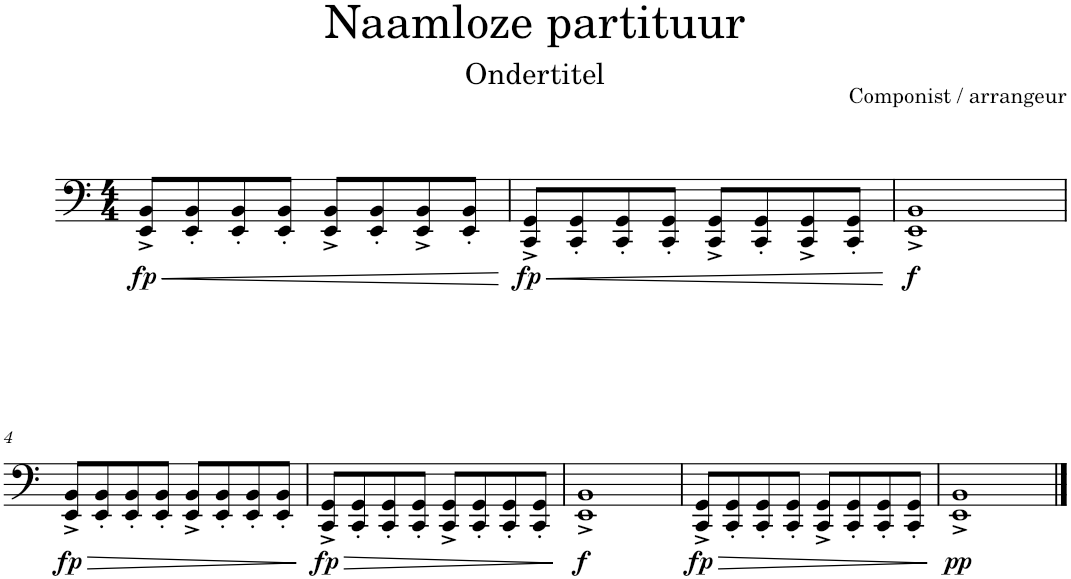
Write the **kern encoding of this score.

**kern	**dynam
*part1	*part1
*staff1	*staff1
*I"Violoncellos	*
*clefF4	*
*k[]	*
*M4/4	*
=1	=1
!	!LO:HP:b
!	!LO:DY:n=1:b
8EE/^ 8BB/^L	< fp
8EE/' 8BB/'	.
8EE/' 8BB/'	.
8EE/' 8BB/'J	.
8EE/^ 8BB/^L	.
8EE/' 8BB/'	.
8EE/^ 8BB/^	.
8EE/' 8BB/'J	.
.	[
=2	=2
!	!LO:HP:b
!	!LO:DY:n=1:b
8CC/^ 8GG/^L	< fp
8CC/' 8GG/'	.
8CC/' 8GG/'	.
8CC/' 8GG/'J	.
8CC/^ 8GG/^L	.
8CC/' 8GG/'	.
8CC/^ 8GG/^	.
8CC/' 8GG/'J	.
.	[
=3	=3
!	!LO:DY:b
1EE^ 1BB^	f
!!LO:LB:g=z
=4	=4
!	!LO:HP:b
!	!LO:DY:n=1:b
8EE/^ 8BB/^L	> fp
8EE/' 8BB/'	.
8EE/' 8BB/'	.
8EE/' 8BB/'J	.
8EE/^ 8BB/^L	.
8EE/' 8BB/'	.
8EE/' 8BB/'	.
8EE/' 8BB/'J	.
.	]
=5	=5
!	!LO:HP:b
!	!LO:DY:n=1:b
8CC/^ 8GG/^L	> fp
8CC/' 8GG/'	.
8CC/' 8GG/'	.
8CC/' 8GG/'J	.
8CC/^ 8GG/^L	.
8CC/' 8GG/'	.
8CC/' 8GG/'	.
8CC/' 8GG/'J	.
.	]
=6	=6
!	!LO:DY:b
1EE^ 1BB^	f
=7	=7
!	!LO:HP:b
!	!LO:DY:n=1:b
8CC/^ 8GG/^L	> fp
8CC/' 8GG/'	.
8CC/' 8GG/'	.
8CC/' 8GG/'J	.
8CC/^ 8GG/^L	.
8CC/' 8GG/'	.
8CC/' 8GG/'	.
8CC/' 8GG/'J	.
.	]
=8	=8
!	!LO:DY:b
1EE^ 1BB^	pp
==	==
*-	*-
